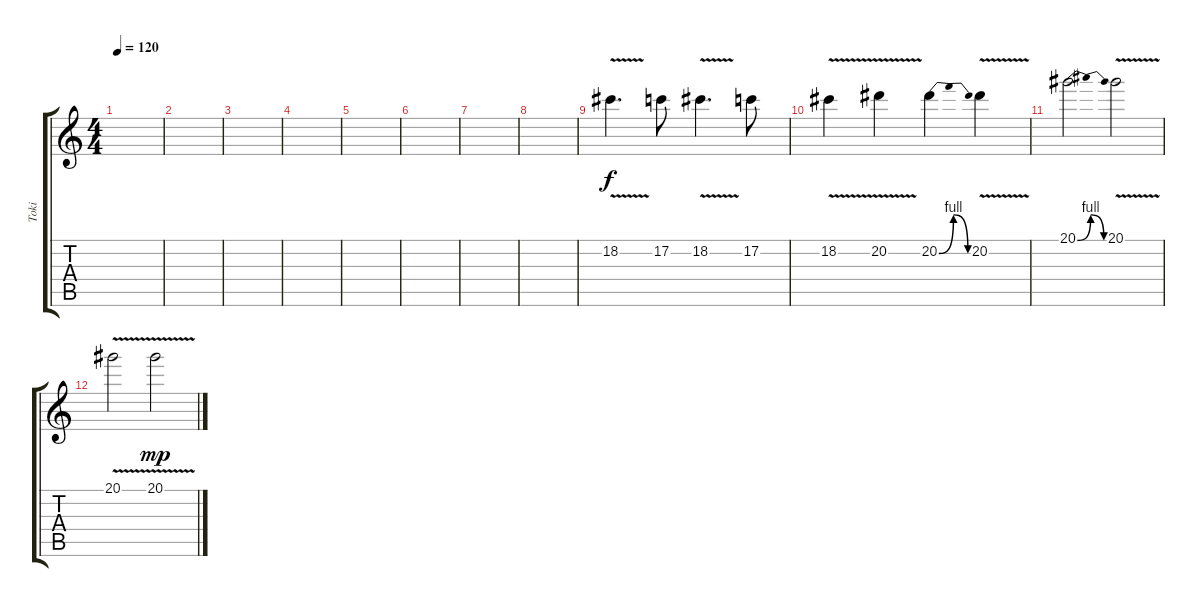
\track ("Toki" "Toki") {instrument distortionguitar}
\staff {score tabs}
\tuning (C4 G3 Eb3 Bb2 F2 C2) {hide}
\ts (4 4)
\tempo 120
\clef g2
\ks c
|
|
|
|
|
|
|
|
18.2{v}.4{d} 17.2.8 18.2{v}.4{d} 17.2.8 |
18.2{v}.4 20.2{v}.4 20.2{be (bendrelease 0 0 30 4 30 4 60 0)}.4 20.2{v}.4 |
20.1{be (bendrelease 0 0 30 4 30 4 60 0)}.2 20.1{v}.2 |
20.1{v}.2 20.1{v}.2{dy mp}
